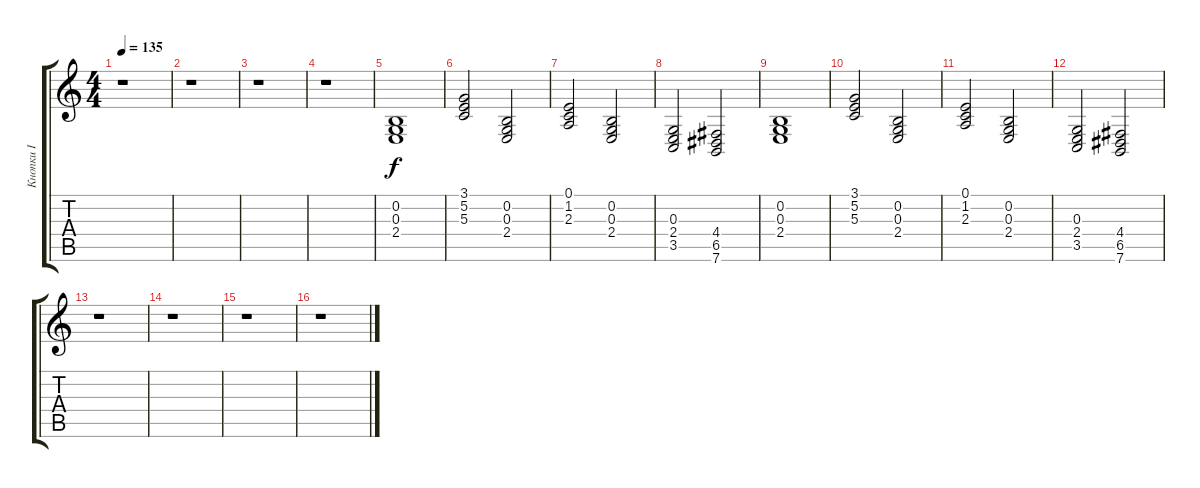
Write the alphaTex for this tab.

\track ("Кнопки I" "Кнопки I") {instrument stringensemble1}
\staff {score tabs}
\tuning (E4 B3 G3 D3 A2 E2) {hide}
\ts (4 4)
\tempo 135
\clef g2
\ks c
r.1{dy f} |
r.1 |
r.1 |
r.1 |
(0.2 0.3 2.4).1 |
(3.1 5.2 5.3).2 (0.2 0.3 2.4).2 |
(0.1 1.2 2.3).2 (0.2 0.3 2.4).2 |
(0.3 2.4 3.5).2 (4.4 6.5 7.6).2 |
(0.2 0.3 2.4).1 |
(3.1 5.2 5.3).2 (0.2 0.3 2.4).2 |
(0.1 1.2 2.3).2 (0.2 0.3 2.4).2 |
(0.3 2.4 3.5).2 (4.4 6.5 7.6).2 |
r.1 |
r.1 |
r.1 |
r.1
